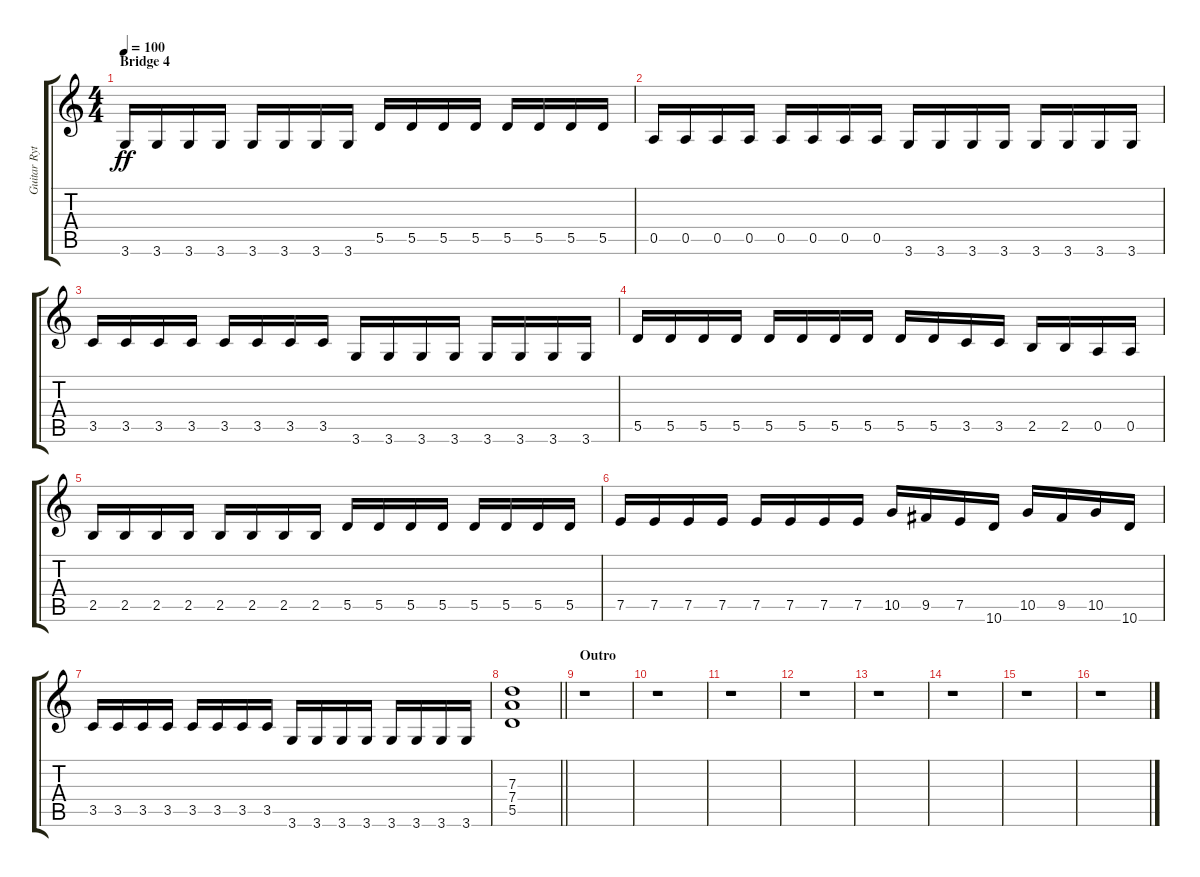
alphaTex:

\track ("Guitar Rythm (Distortion) 2" "Guitar Ryt") {instrument overdrivenguitar}
\staff {score tabs}
\tuning (E4 B3 G3 D3 A2 E2) {hide}
\ts (4 4)
\section ("" "Bridge 4")
\tempo 100
\clef g2
\ks c
3.6.16{dy ff} 3.6.16 3.6.16 3.6.16 3.6.16 3.6.16 3.6.16 3.6.16 5.5.16 5.5.16 5.5.16 5.5.16 5.5.16 5.5.16 5.5.16 5.5.16 |
0.5.16 0.5.16 0.5.16 0.5.16 0.5.16 0.5.16 0.5.16 0.5.16 3.6.16 3.6.16 3.6.16 3.6.16 3.6.16 3.6.16 3.6.16 3.6.16 |
3.5.16 3.5.16 3.5.16 3.5.16 3.5.16 3.5.16 3.5.16 3.5.16 3.6.16 3.6.16 3.6.16 3.6.16 3.6.16 3.6.16 3.6.16 3.6.16 |
5.5.16 5.5.16 5.5.16 5.5.16 5.5.16 5.5.16 5.5.16 5.5.16 5.5.16 5.5.16 3.5.16 3.5.16 2.5.16 2.5.16 0.5.16 0.5.16 |
2.5.16 2.5.16 2.5.16 2.5.16 2.5.16 2.5.16 2.5.16 2.5.16 5.5.16 5.5.16 5.5.16 5.5.16 5.5.16 5.5.16 5.5.16 5.5.16 |
7.5.16 7.5.16 7.5.16 7.5.16 7.5.16 7.5.16 7.5.16 7.5.16 10.5.16 9.5.16 7.5.16 10.6.16 10.5.16 9.5.16 10.5.16 10.6.16 |
3.5.16 3.5.16 3.5.16 3.5.16 3.5.16 3.5.16 3.5.16 3.5.16 3.6.16 3.6.16 3.6.16 3.6.16 3.6.16 3.6.16 3.6.16 3.6.16 |
\barLineRight lightlight
(7.3 7.4 5.5).1 |
\section ("" "Outro")
r.1 |
r.1 |
r.1 |
r.1 |
r.1 |
r.1 |
r.1 |
r.1
